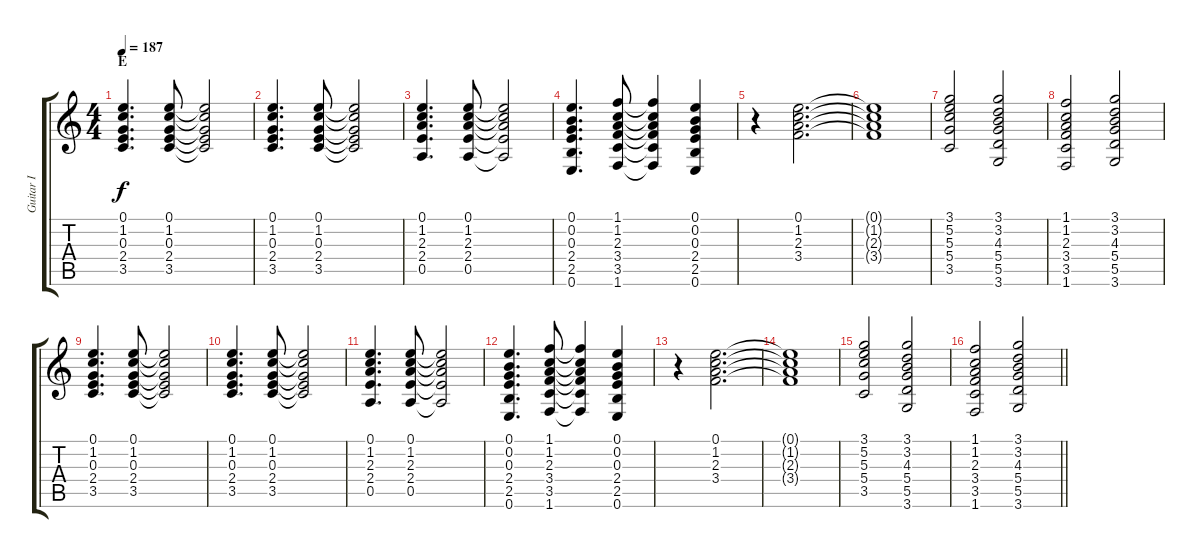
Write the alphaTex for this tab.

\track ("Guitar I" "Guitar I") {instrument electricguitarclean}
\staff {score tabs}
\tuning (E4 B3 G3 D3 A2 E2) {hide}
\ts (4 4)
\section ("" "E")
\tempo 187
\clef g2
\ks c
(0.1 1.2 0.3 2.4 3.5).4{d dy f} (0.1 1.2 0.3 2.4 3.5).8 (0.1{t} 1.2{t} 0.3{t} 2.4{t} 3.5{t}).2 |
(0.1 1.2 0.3 2.4 3.5).4{d} (0.1 1.2 0.3 2.4 3.5).8 (0.1{t} 1.2{t} 0.3{t} 2.4{t} 3.5{t}).2 |
(0.1 1.2 2.3 2.4 0.5).4{d} (0.1 1.2 2.3 2.4 0.5).8 (0.1{t} 1.2{t} 2.3{t} 2.4{t} 0.5{t}).2 |
(0.1 0.2 0.3 2.4 2.5 0.6).4{d} (1.1 1.2 2.3 3.4 3.5 1.6).8 (1.1{t} 1.2{t} 2.3{t} 3.4{t} 3.5{t} 1.6{t}).4 (0.1 0.2 0.3 2.4 2.5 0.6).4 |
r.4 (0.1 1.2 2.3 3.4).2{d} |
(0.1{t} 1.2{t} 2.3{t} 3.4{t}).1 |
(3.1 5.2 5.3 5.4 3.5).2 (3.1 3.2 4.3 5.4 5.5 3.6).2 |
(1.1 1.2 2.3 3.4 3.5 1.6).2 (3.1 3.2 4.3 5.4 5.5 3.6).2 |
(0.1 1.2 0.3 2.4 3.5).4{d} (0.1 1.2 0.3 2.4 3.5).8 (0.1{t} 1.2{t} 0.3{t} 2.4{t} 3.5{t}).2 |
(0.1 1.2 0.3 2.4 3.5).4{d} (0.1 1.2 0.3 2.4 3.5).8 (0.1{t} 1.2{t} 0.3{t} 2.4{t} 3.5{t}).2 |
(0.1 1.2 2.3 2.4 0.5).4{d} (0.1 1.2 2.3 2.4 0.5).8 (0.1{t} 1.2{t} 2.3{t} 2.4{t} 0.5{t}).2 |
(0.1 0.2 0.3 2.4 2.5 0.6).4{d} (1.1 1.2 2.3 3.4 3.5 1.6).8 (1.1{t} 1.2{t} 2.3{t} 3.4{t} 3.5{t} 1.6{t}).4 (0.1 0.2 0.3 2.4 2.5 0.6).4 |
r.4 (0.1 1.2 2.3 3.4).2{d} |
(0.1{t} 1.2{t} 2.3{t} 3.4{t}).1 |
(3.1 5.2 5.3 5.4 3.5).2 (3.1 3.2 4.3 5.4 5.5 3.6).2 |
\barLineRight lightlight
(1.1 1.2 2.3 3.4 3.5 1.6).2 (3.1 3.2 4.3 5.4 5.5 3.6).2
